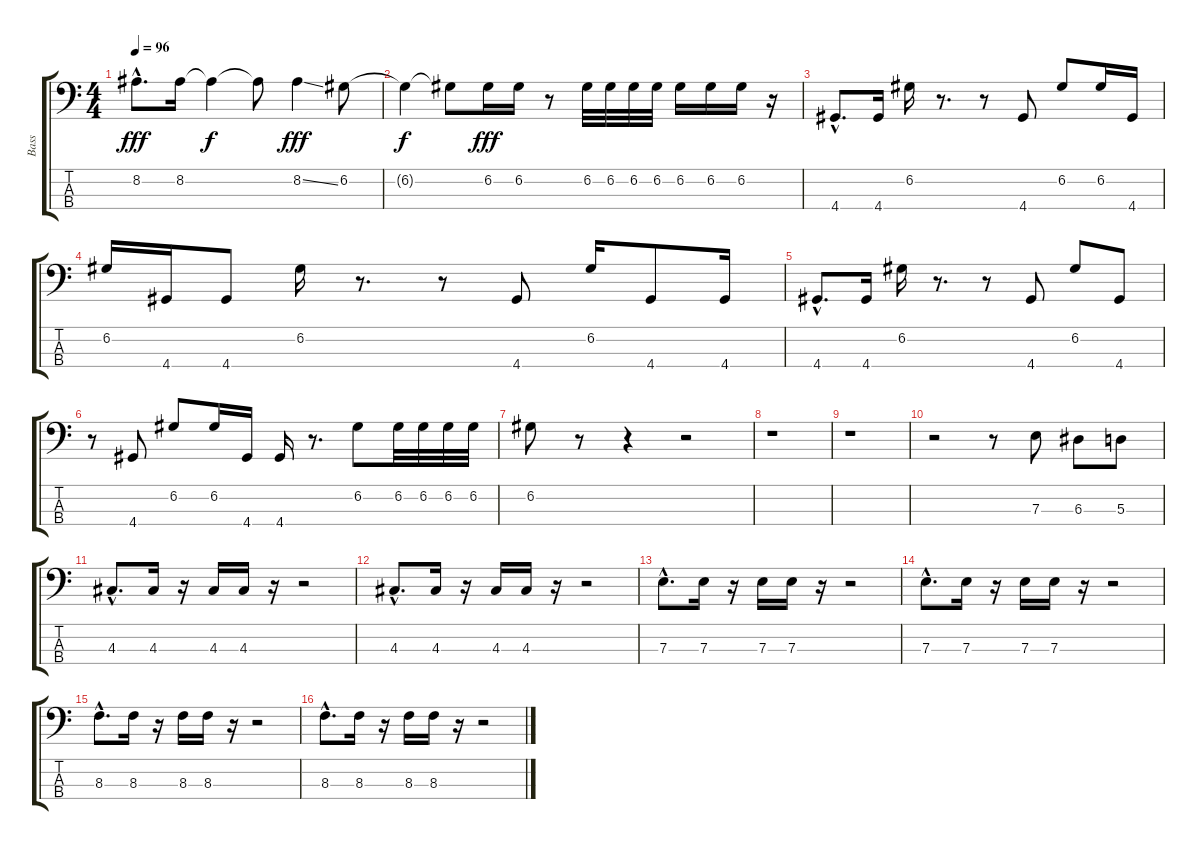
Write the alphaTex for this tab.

\track ("Bass" "Bass") {instrument synthbass2}
\staff {score tabs}
\tuning (G2 D2 A1 E1) {hide}
\ts (4 4)
\tempo 96
\clef f4
\ks c
8.2{hac}.8{d dy fff} 8.2.16 8.2{t}.4{dy f} 8.2{t}.8 8.2{ss}.4{dy fff} 6.2.8 |
6.2{t}.4{dy f} 6.2{t}.8 6.2.16{dy fff} 6.2.16 r.8 6.2.32 6.2.32 6.2.32 6.2.32 6.2.16 6.2.16 6.2.16 r.16 |
4.4{hac}.8{d} 4.4.16 6.2.16 r.8{d} r.8 4.4.8 6.2.8 6.2.16 4.4.16 |
6.2.16 4.4.16 4.4.8 6.2.16 r.8{d} r.8 4.4.8 6.2.16 4.4.8 4.4.16 |
4.4{hac}.8{d} 4.4.16 6.2.16 r.8{d} r.8 4.4.8 6.2.8 4.4.8 |
r.8 4.4.8 6.2.8 6.2.16 4.4.16 4.4.16 r.8{d} 6.2.8 6.2.32 6.2.32 6.2.32 6.2.32 |
6.2.8 r.8 r.4 r.2 |
r.1 |
r.1 |
r.2 r.8 7.3.8 6.3.8 5.3.8 |
4.3{hac}.8{d} 4.3.16 r.16 4.3.16 4.3.16 r.16 r.2 |
4.3{hac}.8{d} 4.3.16 r.16 4.3.16 4.3.16 r.16 r.2 |
7.3{hac}.8{d} 7.3.16 r.16 7.3.16 7.3.16 r.16 r.2 |
7.3{hac}.8{d} 7.3.16 r.16 7.3.16 7.3.16 r.16 r.2 |
8.3{hac}.8{d} 8.3.16 r.16 8.3.16 8.3.16 r.16 r.2 |
8.3{hac}.8{d} 8.3.16 r.16 8.3.16 8.3.16 r.16 r.2
